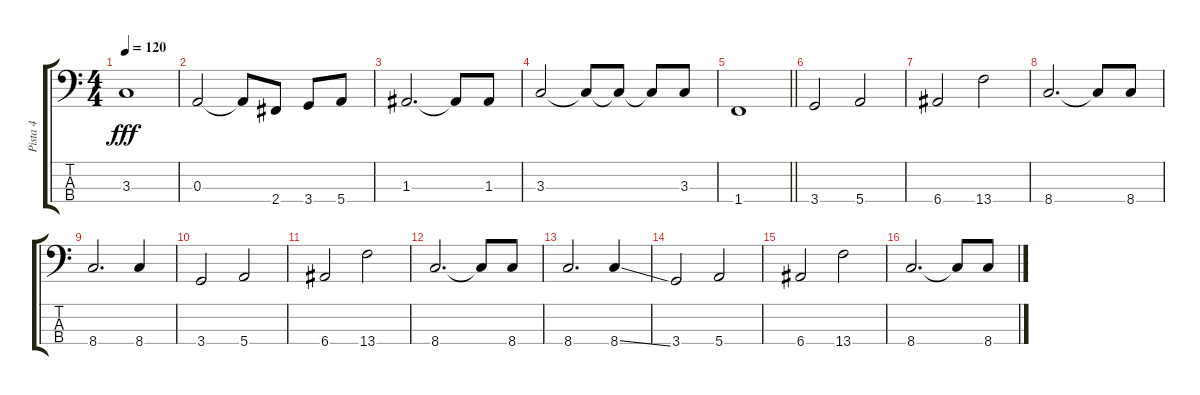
\track ("Pista 4" "Pista 4") {instrument electricbassfinger}
\staff {score tabs}
\tuning (G2 D2 A1 E1) {hide}
\ts (4 4)
\tempo 120
\clef f4
\ks c
3.3.1{dy fff} |
0.3.2 0.3{t}.8 2.4.8 3.4.8 5.4.8 |
1.3.2{d} 1.3{t}.8 1.3.8 |
3.3.2 3.3{t}.8 3.3{t}.8 3.3{t}.8 3.3.8 |
\barLineRight lightlight
1.4.1 |
3.4.2 5.4.2 |
6.4.2 13.4.2 |
8.4.2{d} 8.4{t}.8 8.4.8 |
8.4.2{d} 8.4.4 |
3.4.2 5.4.2 |
6.4.2 13.4.2 |
8.4.2{d} 8.4{t}.8 8.4.8 |
8.4.2{d} 8.4{ss}.4 |
3.4.2 5.4.2 |
6.4.2 13.4.2 |
8.4.2{d} 8.4{t}.8 8.4.8
